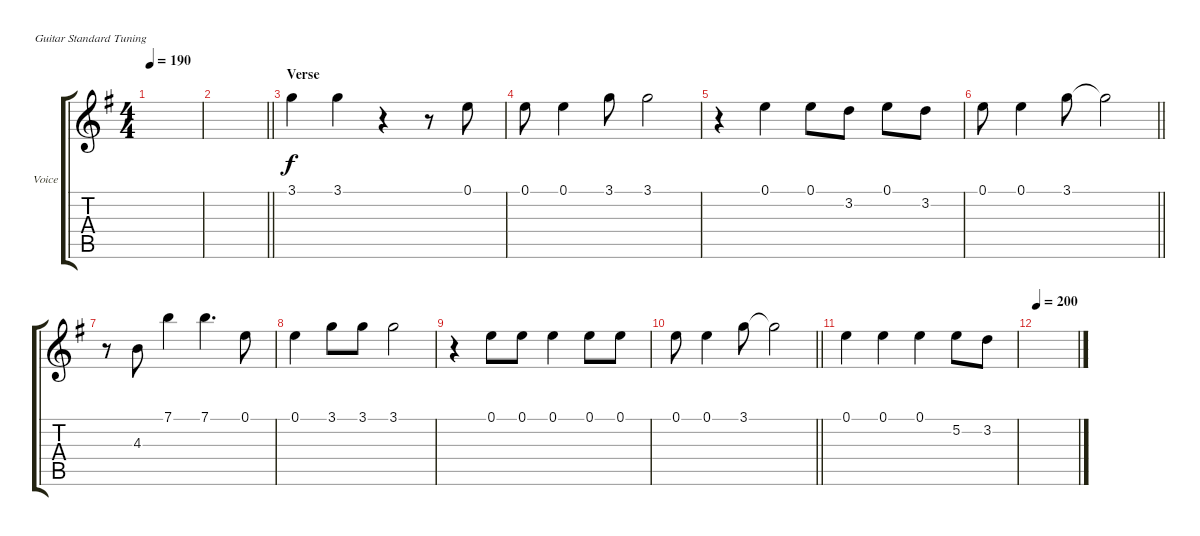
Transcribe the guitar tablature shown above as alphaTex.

\bracketExtendMode groupsimilarinstruments
\firstSystemTrackNameOrientation horizontal
\otherSystemsTrackNameOrientation horizontal
\track ("Voice" "Voice") {mute instrument acousticguitarsteel}
\staff {score tabs}
\tuning (E4 B3 G3 D3 A2 E2)
\ts (4 4)
\tempo 190
\clef g2
\scale
0.333333
\ks g
|
\scale
0.333333
\barLineRight lightlight
|
\section ("" "Verse")
\scale
0.333333 3.1.4 3.1.4 r.4 r.8 0.1.8 |
\scale
0.333333 0.1.8 0.1.4 3.1.8 3.1.2 |
\scale
0.333333 r.4 0.1.4 0.1.8 3.2.8 0.1.8 3.2.8 |
\scale
0.333333
\barLineRight lightlight
0.1.8 0.1.4 3.1.8 3.1{t}.2 |
\scale
0.333333 r.8 4.3.8 7.1.4 7.1.4{d} 0.1.8 |
\scale
0.333333 0.1.4 3.1.8 3.1.8 3.1.2 |
\scale
0.333333 r.4 0.1.8 0.1.8 0.1.4 0.1.8 0.1.8 |
\scale
0.333333
\barLineRight lightlight
0.1.8 0.1.4 3.1.8 3.1{t}.2 |
\scale
0.333333 0.1.4{lyrics (0 "") lyrics (1 "") lyrics (2 "") lyrics (3 "") lyrics (4 "")} 0.1.4{lyrics (0 "") lyrics (1 "") lyrics (2 "") lyrics (3 "") lyrics (4 "")} 0.1.4{lyrics (0 "") lyrics (1 "") lyrics (2 "") lyrics (3 "") lyrics (4 "")} 5.2.8{lyrics (0 "") lyrics (1 "") lyrics (2 "") lyrics (3 "") lyrics (4 "")} 3.2.8{lyrics (0 "") lyrics (1 "") lyrics (2 "") lyrics (3 "") lyrics (4 "")} |
\tempo 200
\scale
0.333333 |
\scale
0.333333 |
\scale
0.333333 |
\scale
0.333333 |
\scale
0.333333
